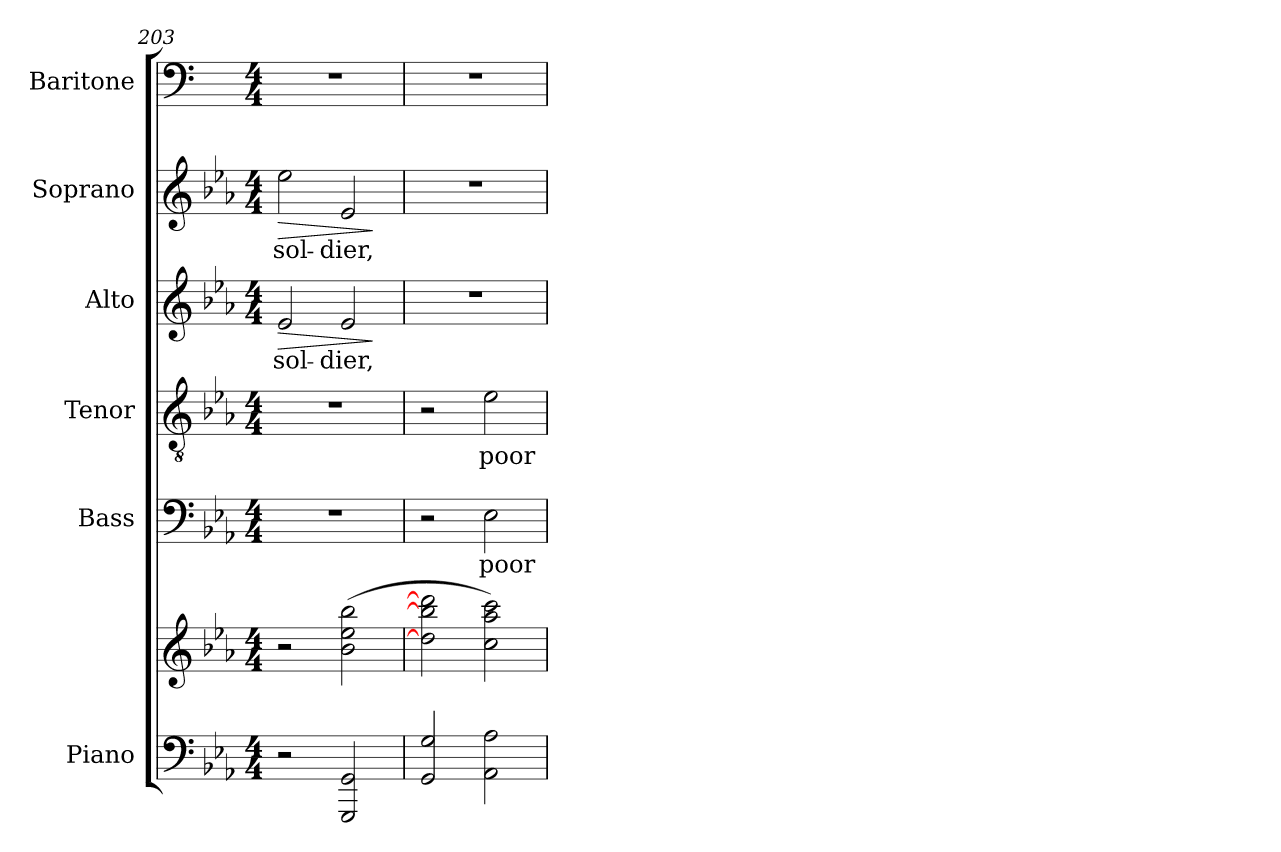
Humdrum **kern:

**kern	**kern	**kern	**text	**kern	**text	**kern	**text	**dynam	**kern	**text	**dynam	**kern
*part6	*part6	*part5	*part5	*part4	*part4	*part3	*part3	*part3	*part2	*part2	*part2	*part1
*staff7	*staff6	*staff5	*staff5	*staff4	*staff4	*staff3	*staff3	*staff3	*staff2	*staff2	*staff2	*staff1
*I"Piano	*	*I"Bass	*	*I"Tenor	*	*I"Alto	*	*	*I"Soprano	*	*	*I"Baritone
*	*	*I'B	*	*I'T	*	*I'A	*	*	*I'S	*	*	*
*clefF4	*clefG2	*clefF4	*	*clefGv2	*	*clefG2	*	*	*clefG2	*	*	*clefF4
*k[b-e-a-]	*k[b-e-a-]	*k[b-e-a-]	*	*k[b-e-a-]	*	*k[b-e-a-]	*	*	*k[b-e-a-]	*	*	*k[]
*E-:	*E-:	*E-:	*	*E-:	*	*E-:	*	*	*E-:	*	*	*C:
*M4/4	*M4/4	*M4/4	*	*M4/4	*	*M4/4	*	*	*M4/4	*	*	*M4/4
=203	=203	=203	=203	=203	=203	=203	=203	=203	=203	=203	=203	=203
!	!	!	!	!	!	!	!LO:LY:b	!LO:HP:b	!	!LO:LY:b	!LO:HP:b	!
2r	2r	1r	.	1r	.	2e-	sol-	>	2ee-	sol-	>	1r
!	!	!	!	!	!	!	!LO:LY:b	!	!	!LO:LY:b	!	!
2GGG 2GG	(>2b- 2ee- 2bb-	.	.	.	.	2e-	-dier,	.	2e-	-dier,	.	.
.	.	.	.	.	.	.	.	]	.	.	]	.
=204	=204	=204	=204	=204	=204	=204	=204	=204	=204	=204	=204	=204
2GG 2G	2dd-] 2bb-] 2ddd-]	2r	.	2r	.	1r	.	.	1r	.	.	1r
!	!	!	!LO:LY:b	!	!LO:LY:b	!	!	!	!	!	!	!
2AA- 2A-	2cc 2aa- 2ccc)	2E-	poor	2e-	poor	.	.	.	.	.	.	.
=	=	=	=	=	=	=	=	=	=	=	=	=
*-	*-	*-	*-	*-	*-	*-	*-	*-	*-	*-	*-	*-
